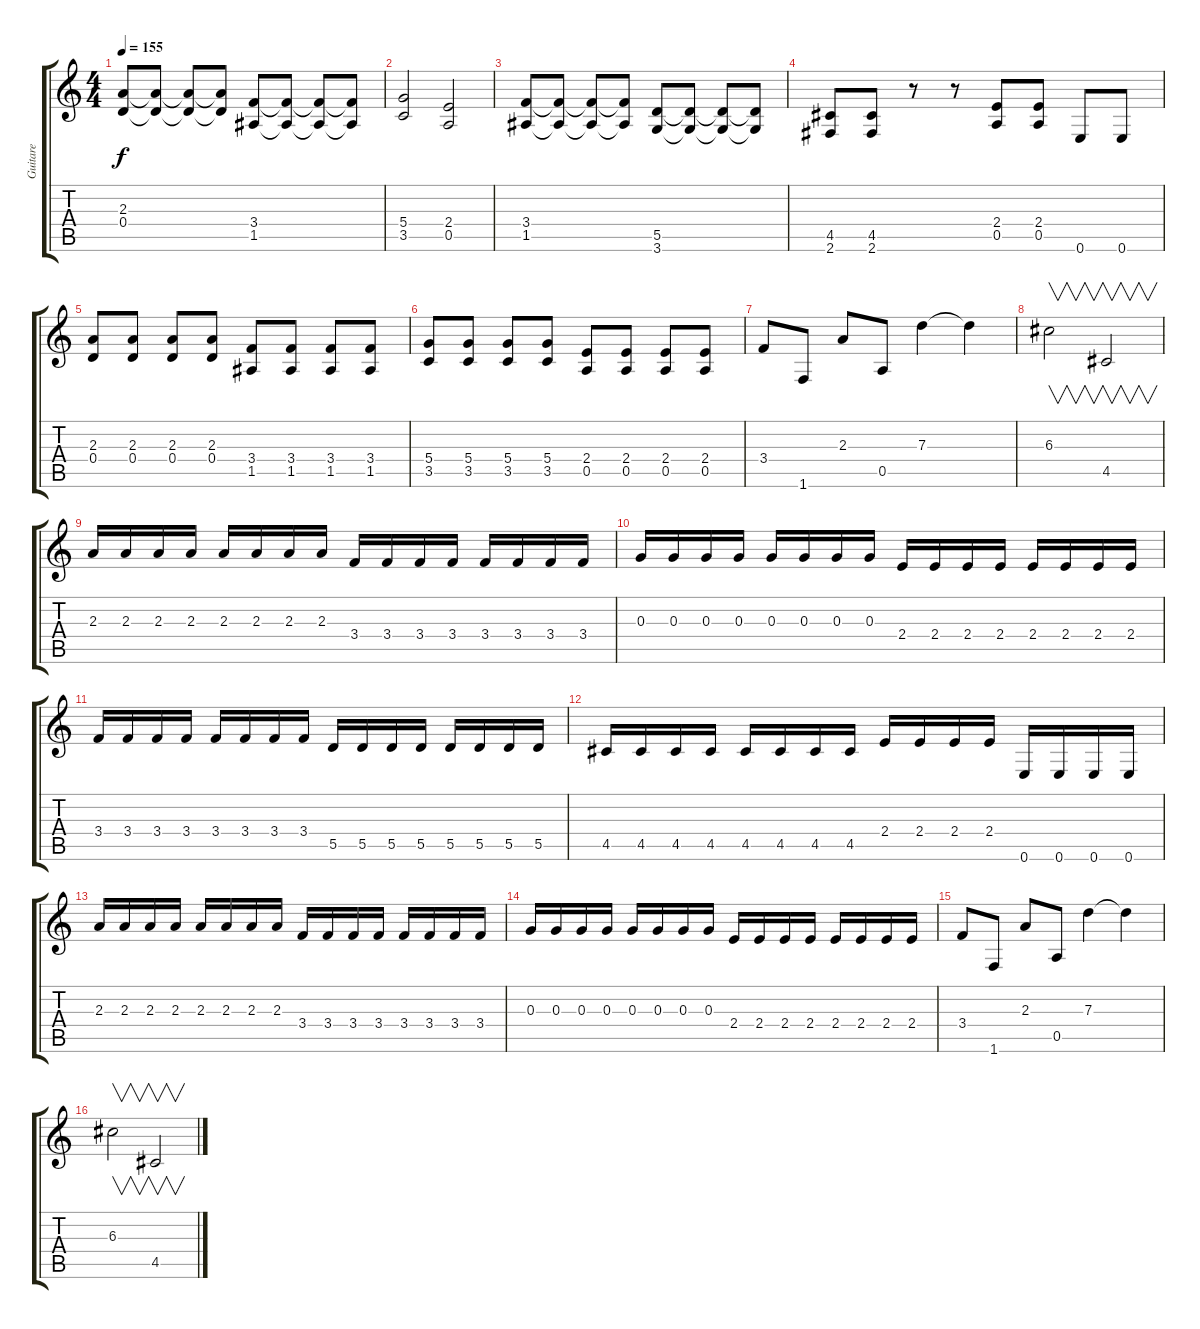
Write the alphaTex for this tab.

\track ("Guitare" "Guitare") {instrument overdrivenguitar}
\staff {score tabs}
\tuning (E4 B3 G3 D3 A2 E2) {hide}
\ts (4 4)
\tempo 155
\clef g2
\ks c
(2.3 0.4).8{dy f} (2.3{t} 0.4{t}).8 (2.3{t} 0.4{t}).8 (2.3{t} 0.4{t}).8 (3.4 1.5).8 (3.4{t} 1.5{t}).8 (3.4{t} 1.5{t}).8 (3.4{t} 1.5{t}).8 |
(5.4 3.5).2 (2.4 0.5).2 |
(3.4 1.5).8 (3.4{t} 1.5{t}).8 (3.4{t} 1.5{t}).8 (3.4{t} 1.5{t}).8 (5.5 3.6).8 (5.5{t} 3.6{t}).8 (5.5{t} 3.6{t}).8 (5.5{t} 3.6{t}).8 |
(4.5 2.6).8 (4.5 2.6).8 r.8 r.8 (2.4 0.5).8 (2.4 0.5).8 0.6.8 0.6.8 |
(2.3 0.4).8 (2.3 0.4).8 (2.3 0.4).8 (2.3 0.4).8 (3.4 1.5).8 (3.4 1.5).8 (3.4 1.5).8 (3.4 1.5).8 |
(5.4 3.5).8 (5.4 3.5).8 (5.4 3.5).8 (5.4 3.5).8 (2.4 0.5).8 (2.4 0.5).8 (2.4 0.5).8 (2.4 0.5).8 |
3.4.8 1.6.8 2.3.8 0.5.8 7.3.4 7.3{t}.4 |
6.3.2{v} 4.5.2{v} |
2.3.16 2.3.16 2.3.16 2.3.16 2.3.16 2.3.16 2.3.16 2.3.16 3.4.16 3.4.16 3.4.16 3.4.16 3.4.16 3.4.16 3.4.16 3.4.16 |
0.3.16 0.3.16 0.3.16 0.3.16 0.3.16 0.3.16 0.3.16 0.3.16 2.4.16 2.4.16 2.4.16 2.4.16 2.4.16 2.4.16 2.4.16 2.4.16 |
3.4.16 3.4.16 3.4.16 3.4.16 3.4.16 3.4.16 3.4.16 3.4.16 5.5.16 5.5.16 5.5.16 5.5.16 5.5.16 5.5.16 5.5.16 5.5.16 |
4.5.16 4.5.16 4.5.16 4.5.16 4.5.16 4.5.16 4.5.16 4.5.16 2.4.16 2.4.16 2.4.16 2.4.16 0.6.16 0.6.16 0.6.16 0.6.16 |
2.3.16 2.3.16 2.3.16 2.3.16 2.3.16 2.3.16 2.3.16 2.3.16 3.4.16 3.4.16 3.4.16 3.4.16 3.4.16 3.4.16 3.4.16 3.4.16 |
0.3.16 0.3.16 0.3.16 0.3.16 0.3.16 0.3.16 0.3.16 0.3.16 2.4.16 2.4.16 2.4.16 2.4.16 2.4.16 2.4.16 2.4.16 2.4.16 |
3.4.8 1.6.8 2.3.8 0.5.8 7.3.4 7.3{t}.4 |
6.3.2{v} 4.5.2{v}
